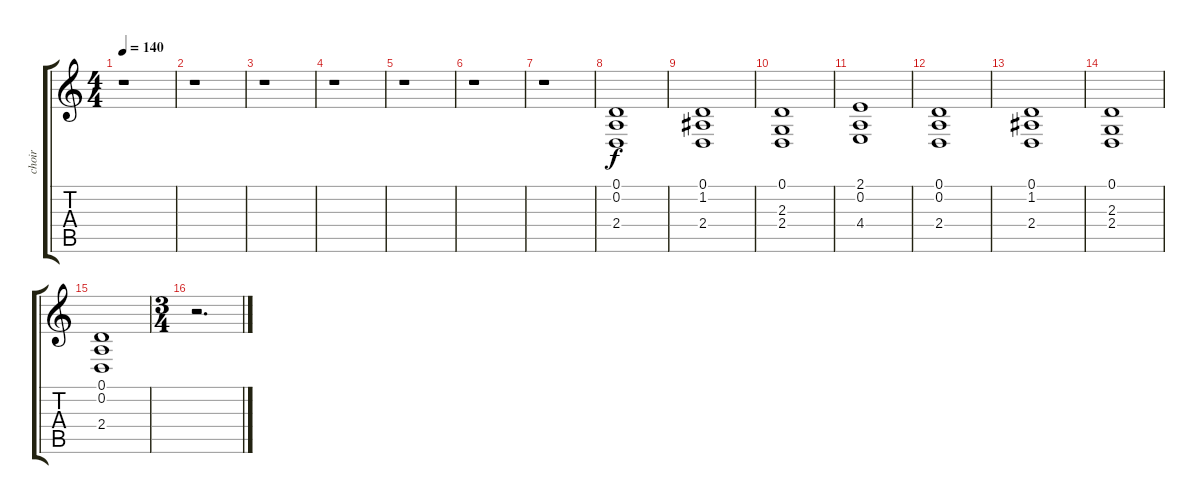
\track ("choir" "choir") {instrument choiraahs}
\staff {score tabs}
\tuning (D4 A3 F3 C3 G2 D2) {hide}
\ts (4 4)
\tempo 140
\clef g2
\ks c
r.1{dy f} |
r.1 |
r.1 |
r.1 |
r.1 |
r.1 |
r.1 |
(0.1 0.2 2.4).1 |
(0.1 1.2 2.4).1 |
(0.1 2.3 2.4).1 |
(2.1 0.2 4.4).1 |
(0.1 0.2 2.4).1 |
(0.1 1.2 2.4).1 |
(0.1 2.3 2.4).1 |
(0.1 0.2 2.4).1 |
\ts (3 4)
r.2{d}
